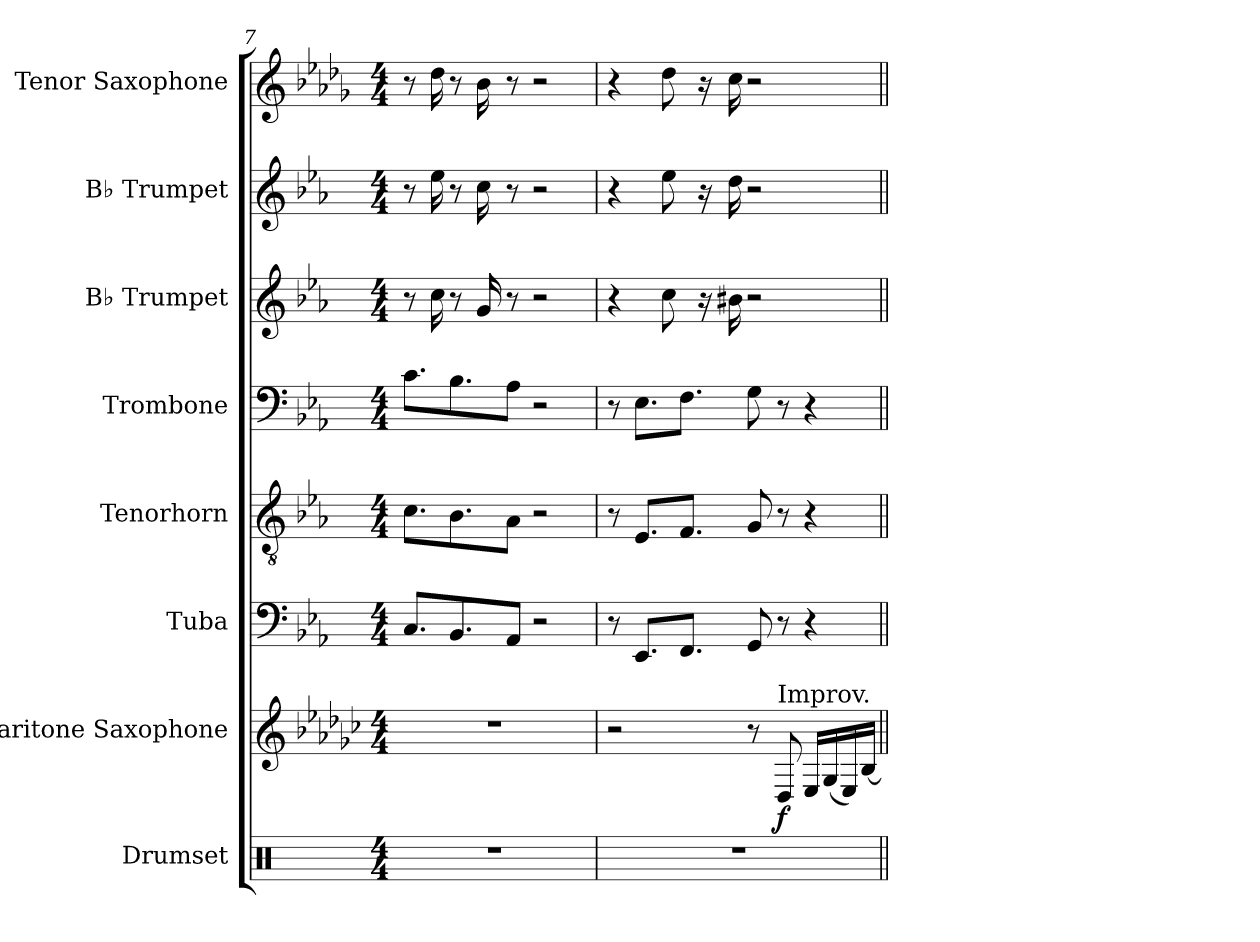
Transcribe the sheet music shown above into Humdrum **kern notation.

**kern	**kern	**dynam	**kern	**kern	**kern	**kern	**kern	**kern
*part8	*part7	*part7	*part6	*part5	*part4	*part3	*part2	*part1
*staff8	*staff7	*staff7	*staff6	*staff5	*staff4	*staff3	*staff2	*staff1
*I"Drumset	*I"Baritone Saxophone	*	*I"Tuba	*I"Tenorhorn	*I"Trombone	*I"B♭ Trumpet	*I"B♭ Trumpet	*I"Tenor Saxophone
*I'D. Set	*I'Bar. Sax.	*	*I'Tba.	*I'Tenh.	*I'Tbn.	*I'B♭ Tpt.	*I'B♭ Tpt.	*I'T. Sax.
*clefX	*clefG2	*	*clefF4	*clefGv2	*clefF4	*clefG2	*clefG2	*clefG2
*	*ITrd12c21	*	*	*ITrd1c2	*	*ITrd1c2	*ITrd1c2	*ITrd8c14
*k[]	*k[b-e-a-d-g-c-]	*	*k[b-e-a-]	*k[b-e-a-d-g-]	*k[b-e-a-]	*k[b-e-a-d-g-]	*k[b-e-a-d-g-]	*k[b-e-a-d-g-]
*M4/4	*M4/4	*	*M4/4	*M4/4	*M4/4	*M4/4	*M4/4	*M4/4
=7	=7	=7	=7	=7	=7	=7	=7	=7
1r	1r	.	8.CL	8.B-L	8.cL	8r	8r	8r
.	.	.	.	.	.	16b-	16dd-	16d-
.	.	.	8.BB-	8.A-	8.B-	8r	8r	8r
.	.	.	.	.	.	16f	16b-	16B-
.	.	.	8AA-J	8G-J	8A-J	8r	8r	8r
.	.	.	2r	2r	2r	2r	2r	2r
=8	=8	=8	=8	=8	=8	=8	=8	=8
1r	2r	.	8r	8r	8r	4r	4r	4r
.	.	.	8.EE-L	8.D-L	8.E-L	.	.	.
.	.	.	.	.	.	8b-	8dd-	8d-
.	.	.	8.FFJ	8.E-J	8.FJ	.	.	.
.	.	.	.	.	.	16r	16r	16r
.	.	.	.	.	.	16a#X	16cc	16c
.	8r	.	8GG	8F	8G	2r	2r	2r
!	!LO:TX:a:t=Improv.	!	!	!	!	!	!	!
!	!	!LO:DY:b	!	!	!	!	!	!
.	8DD-	f	8r	8r	8r	.	.	.
.	16EE-LL	.	4r	4r	4r	.	.	.
.	(>16GG-	.	.	.	.	.	.	.
.	16EE-)	.	.	.	.	.	.	.
.	[16BB-JJ	.	.	.	.	.	.	.
=||	=||	=||	=||	=||	=||	=||	=||	=||
*-	*-	*-	*-	*-	*-	*-	*-	*-
